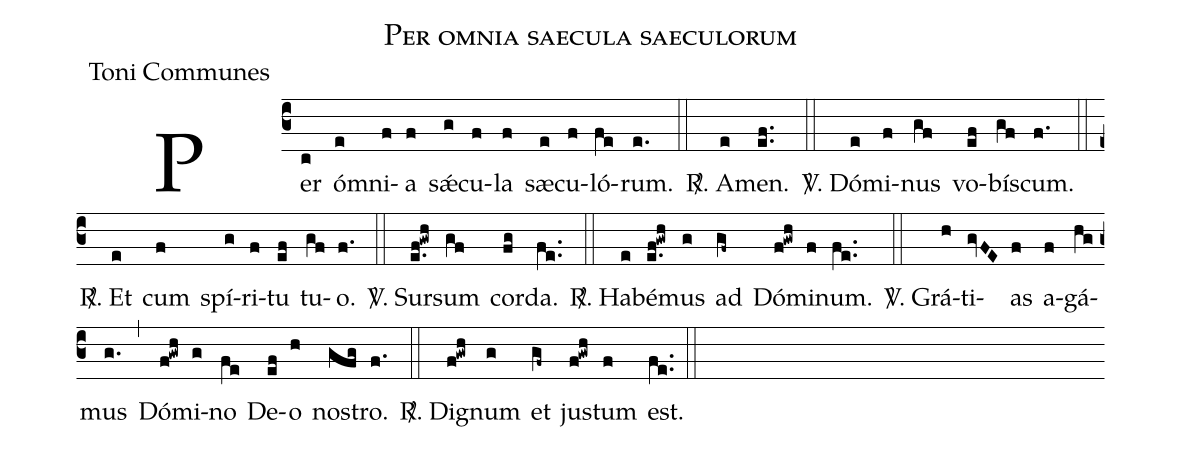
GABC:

name:Per omnia saecula saeculorum;
office-part:Toni Communes;
%%
(c3)Per(c) óm(e)ni(f)a(f) sǽ(g)cu(f)la(f) sæ(e)cu(f)ló(fe)rum.(e.) (::)
<sp>R/</sp>. A(e)men.(ef..) (::)
<sp>V/</sp>. Dó(e)mi(f)nus(gf) vo(ef)bís(gf)cum.(f.) (::)
<sp>R/</sp>. Et(e) cum(f) spí(g)ri(f)tu(ef) tu(gf)o.(f.) (::)
<sp>V/</sp>. Sur(e.f!gwh)sum(gf) cor(fg)da.(fe..) (::)
<sp>R/</sp>. Ha(e)bé(e.f!gwh)mus(g) ad(gf~) Dó(f!gwh)mi(f)num.(fe..) (::)
<sp>V/</sp>. Grá(h)ti(gvFE)as(f) a(f)gá(hg)mus(g.) (,) Dó(f!gwh)mi(g)no(fe) De(ef)o(h) nos(gfg)tro.(f.) (::)
<sp>R/</sp>. Di(f!gwh)gnum(g) et(gf~) jus(f!gwh)tum(f) est.(fe..) (::)
